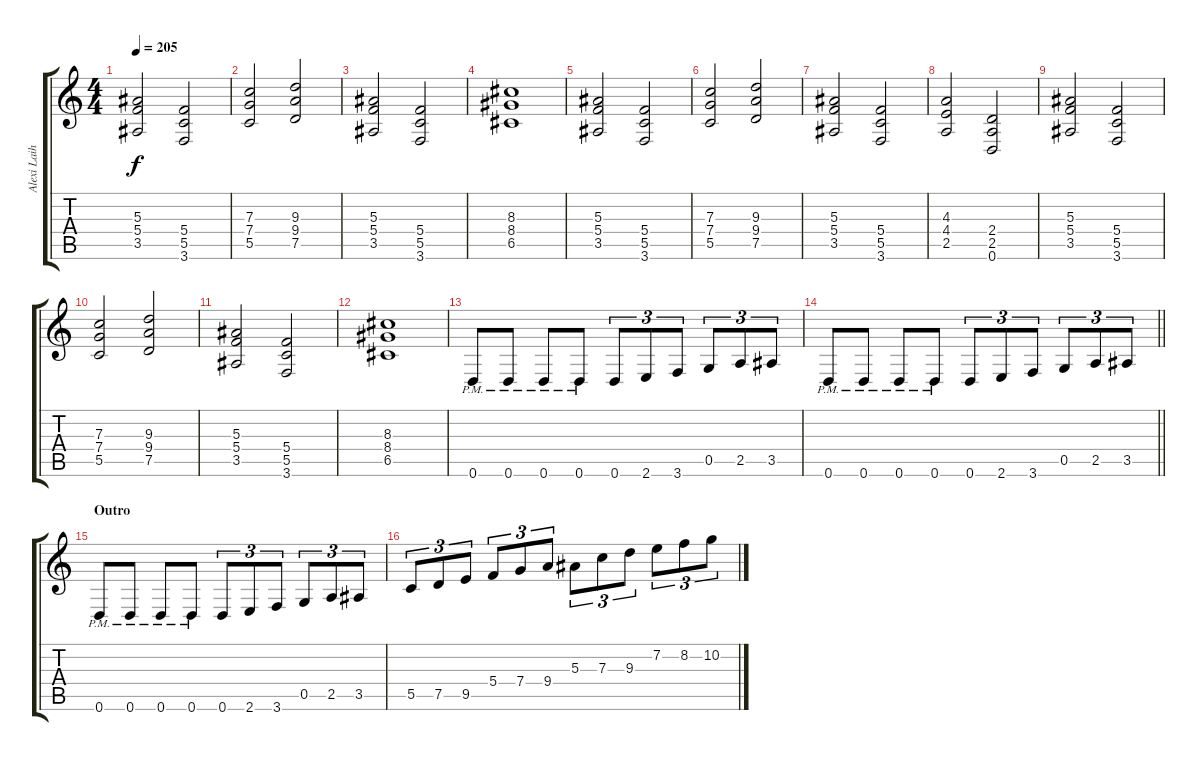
\track ("Alexi Laiho" "Alexi Laih") {instrument distortionguitar}
\staff {score tabs}
\tuning (D4 A3 F3 C3 G2 D2) {hide}
\ts (4 4)
\tempo 205
\clef g2
\ks c
(5.3 5.4 3.5).2{dy f} (5.4 5.5 3.6).2 |
(7.3 7.4 5.5).2 (9.3 9.4 7.5).2 |
(5.3 5.4 3.5).2 (5.4 5.5 3.6).2 |
(8.3 8.4 6.5).1 |
(5.3 5.4 3.5).2 (5.4 5.5 3.6).2 |
(7.3 7.4 5.5).2 (9.3 9.4 7.5).2 |
(5.3 5.4 3.5).2 (5.4 5.5 3.6).2 |
(4.3 4.4 2.5).2 (2.4 2.5 0.6).2 |
(5.3 5.4 3.5).2 (5.4 5.5 3.6).2 |
(7.3 7.4 5.5).2 (9.3 9.4 7.5).2 |
(5.3 5.4 3.5).2 (5.4 5.5 3.6).2 |
(8.3 8.4 6.5).1 |
0.6{pm}.8 0.6{pm}.8 0.6{pm}.8 0.6{pm}.8 0.6.8{tu (3 2)} 2.6.8{tu (3 2)} 3.6.8{tu (3 2)} 0.5.8{tu (3 2)} 2.5.8{tu (3 2)} 3.5.8{tu (3 2)} |
\barLineRight lightlight
0.6{pm}.8 0.6{pm}.8 0.6{pm}.8 0.6{pm}.8 0.6.8{tu (3 2)} 2.6.8{tu (3 2)} 3.6.8{tu (3 2)} 0.5.8{tu (3 2)} 2.5.8{tu (3 2)} 3.5.8{tu (3 2)} |
\section ("" "Outro")
0.6{pm}.8 0.6{pm}.8 0.6{pm}.8 0.6{pm}.8 0.6.8{tu (3 2)} 2.6.8{tu (3 2)} 3.6.8{tu (3 2)} 0.5.8{tu (3 2)} 2.5.8{tu (3 2)} 3.5.8{tu (3 2)} |
5.5.8{tu (3 2)} 7.5.8{tu (3 2)} 9.5.8{tu (3 2)} 5.4.8{tu (3 2)} 7.4.8{tu (3 2)} 9.4.8{tu (3 2)} 5.3.8{tu (3 2)} 7.3.8{tu (3 2)} 9.3.8{tu (3 2)} 7.2.8{tu (3 2)} 8.2.8{tu (3 2)} 10.2.8{tu (3 2)}
